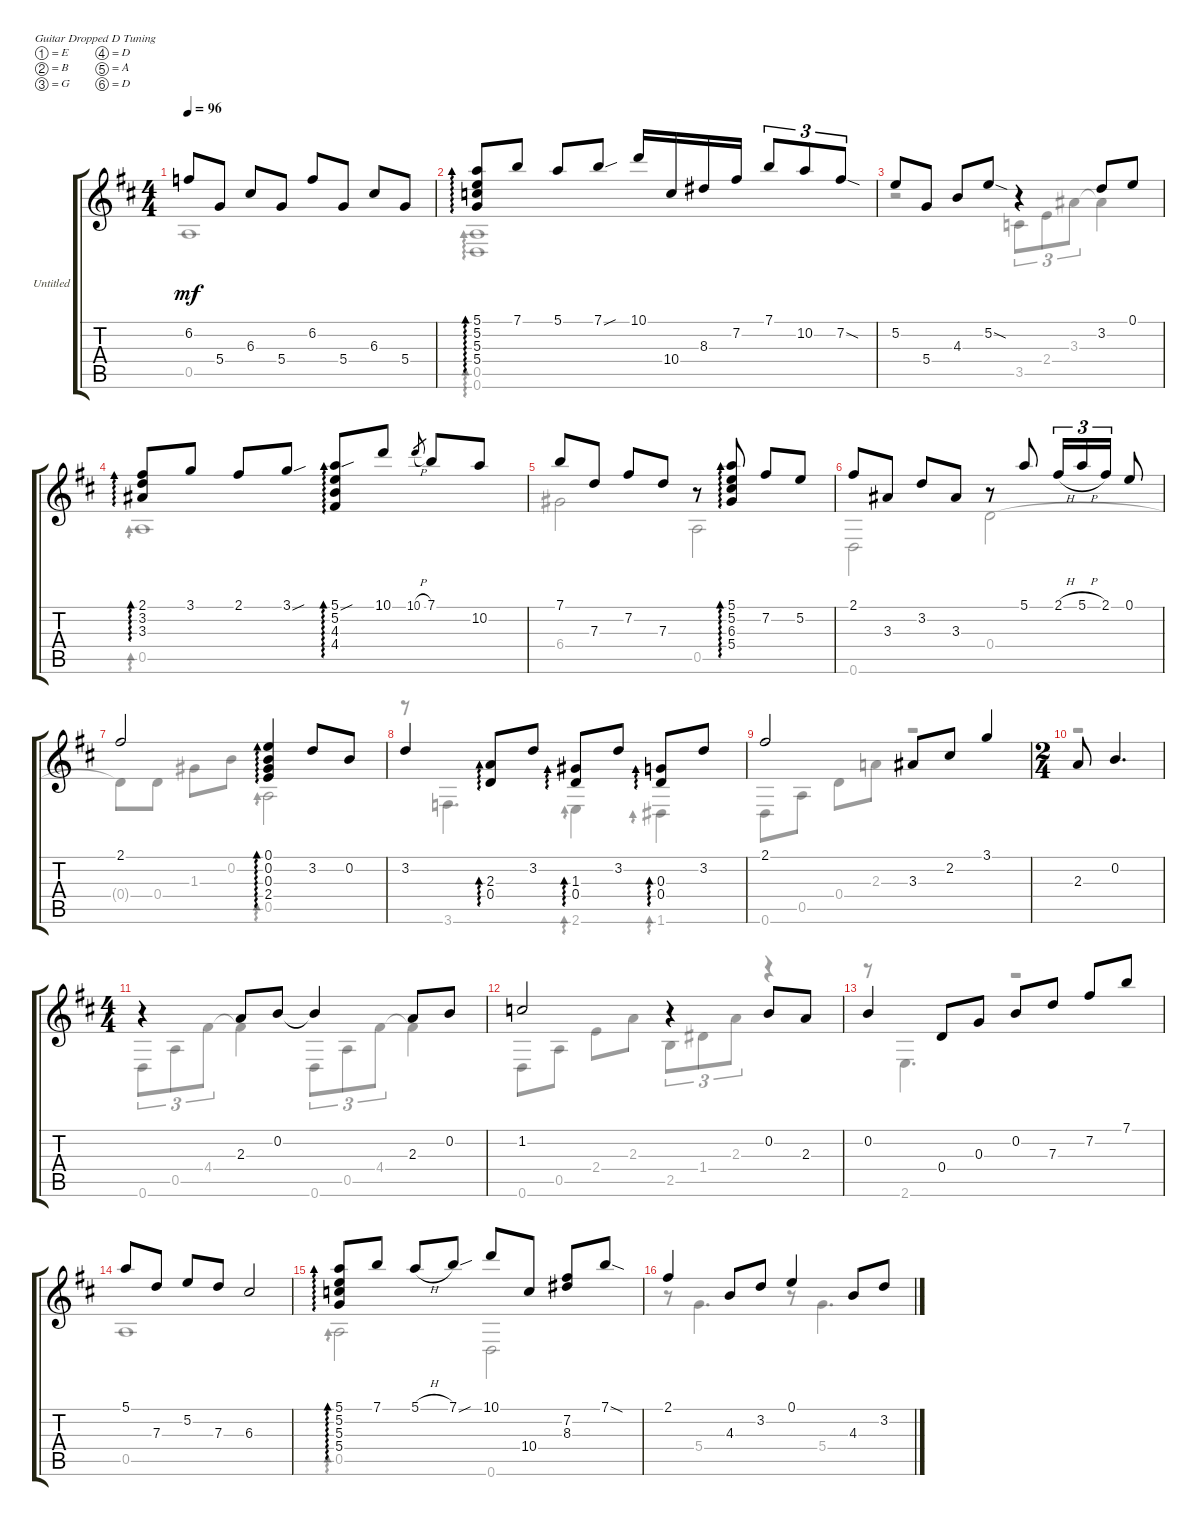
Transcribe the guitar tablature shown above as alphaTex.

\bracketExtendMode groupsimilarinstruments
\firstSystemTrackNameOrientation horizontal
\otherSystemsTrackNameOrientation horizontal
\track ("Untitled" "Untitled") {instrument acousticguitarnylon}
\staff {score tabs}
\tuning (E4 B3 G3 D3 A2 D2)
\voice
\ts (4 4)
\tempo 96
\clef g2
\ks bminor
6.2.8{dy mf} 5.4.8 6.3.8 5.4.8 6.2.8 5.4.8 6.3.8 5.4.8 |
(5.1 5.2 5.3 5.4).8{ad 0} 7.1.8 5.1.8 7.1{sou}.8 10.1.16 10.4.16 8.3.16 7.2.16 7.1.8{tu (3 2)} 10.2.8{tu (3 2)} 7.2{sod}.8{tu (3 2)} |
5.2.8 5.4.8 4.3.8 5.2{sod}.8 r.4 3.2.8 0.1.8 |
(2.1 3.2 3.3).8{ad 0} 3.1.8 2.1.8 3.1{sou}.8 (5.1{sou} 5.2 4.3 4.4).8{ad 0} 10.1.8 10.1{h}.8{gr} 7.1.8 10.2.8 |
7.1.8 7.3.8 7.2.8 7.3.8 r.8 (5.1 5.2 6.3 5.4).8{ad 0} 7.2.8 5.2.8 |
2.1.8 3.3.8 3.2.8 3.3.8 r.8 5.1.8 2.1{h}.16{tu (3 2)} 5.1{h}.16{tu (3 2)} 2.1.16{tu (3 2)} 0.1.8 |
2.1.2 (0.1 0.2 0.3 2.4).4{ad 0} 3.2.8 0.2.8 |
3.2.4 (2.3 0.4).8{ad 0} 3.2.8 (1.3 0.4).8{ad 0} 3.2.8 (0.3 0.4).8{ad 0} 3.2.8 |
2.1.2 3.3.8 2.2.8 3.1.4 |
\ts (2 4)
2.3.8 0.2.4{d} |
\ts (4 4)
r.4 2.3.8 0.2.8 0.2{t}.4 2.3.8 0.2.8 |
1.2.2 r.4 0.2.8 2.3.8 |
0.2.4 0.4.8 0.3.8 0.2.8 7.3.8 7.2.8 7.1.8 |
5.1.8 7.3.8 5.2.8 7.3.8 6.3.2 |
(5.1 5.2 5.3 5.4).8{ad 0} 7.1.8 5.1{h}.8 7.1{sou}.8 10.1.8 10.4.8 (7.2 8.3).8 7.1{sod}.8 |
2.1.4 4.3.8 3.2.8 0.1.4 4.3.8 3.2.8
\voice
\clef g2
\ottava regular
\simile none
\ks bminor
0.5.1{dy mf} |
(0.5 0.6).1{ad 0} |
r.2 3.5.8{tu (3 2)} 2.4.8{tu (3 2)} 3.3.8{tu (3 2)} 3.3{t}.4 |
0.5.1{ad 0} |
6.4.2 0.5.2 |
0.6.2 0.4.2 |
0.4{t}.8 0.4.8 1.3.8 0.2.8 0.5.2{ad 0} |
r.8 3.6.4{d} 2.6.4{ad 0} 1.6.4{ad 0} |
0.6.8 0.5.8 0.4.8 2.3.8 r.2 |
r.2 |
0.6.8{tu (3 2)} 0.5.8{tu (3 2)} 4.4.8{tu (3 2)} 4.4{t}.4 0.6.8{tu (3 2)} 0.5.8{tu (3 2)} 4.4.8{tu (3 2)} 4.4{t}.4 |
0.6.8 0.5.8 2.4.8 2.3.8 2.5.8{tu (3 2)} 1.4.8{tu (3 2)} 2.3.8{tu (3 2)} r.4 |
r.8 2.6.4{d} r.2 |
0.5.1 |
0.5.2{ad 0} 0.6.2 |
r.8 5.4.4{d} r.8 5.4.4{d}
